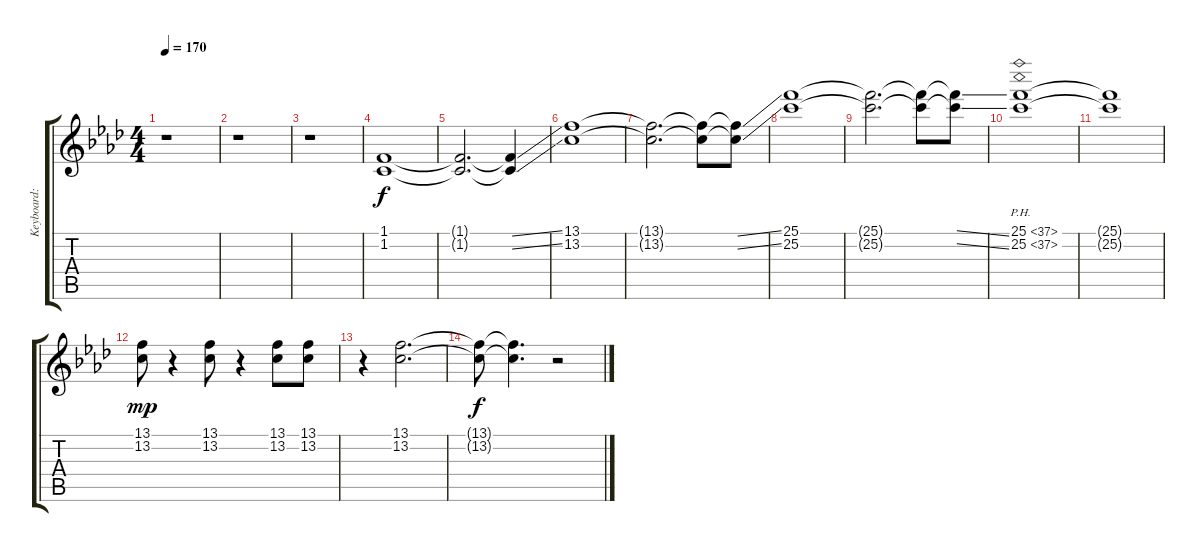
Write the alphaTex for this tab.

\track ("Keyboard: Tsugumi Kotobuki" "Keyboard: ") {instrument pad7halo}
\staff {score tabs}
\tuning (E4 B3 G3 D3 A2 E2) {hide}
\ts (4 4)
\tempo 170
\clef g2
\ks fminor
r.1{dy f} |
r.1 |
r.1 |
(1.1 1.2).1 |
(1.1{t} 1.2{t}).2{d} (1.1{ss t} 1.2{ss t}).4 |
(13.1 13.2).1 |
(13.1{t} 13.2{t}).2{d} (13.1{t} 13.2{t}).8 (13.1{ss t} 13.2{ss t}).8 |
(25.1 25.2).1 |
(25.1{t} 25.2{t}).2{d} (25.1{t} 25.2{t}).8 (25.1{ss t} 25.2{ss t}).8 |
(25.1{ph 12} 25.2{ph 12}).1 |
(25.1{t} 25.2{t}).1 |
(13.1 13.2).8{dy mp} r.4 (13.1 13.2).8 r.4 (13.1 13.2).8 (13.1 13.2).8 |
r.4 (13.1 13.2).2{d} |
(13.1{t} 13.2{t}).8{dy f} (13.1{t} 13.2{t}).4{d} r.2
